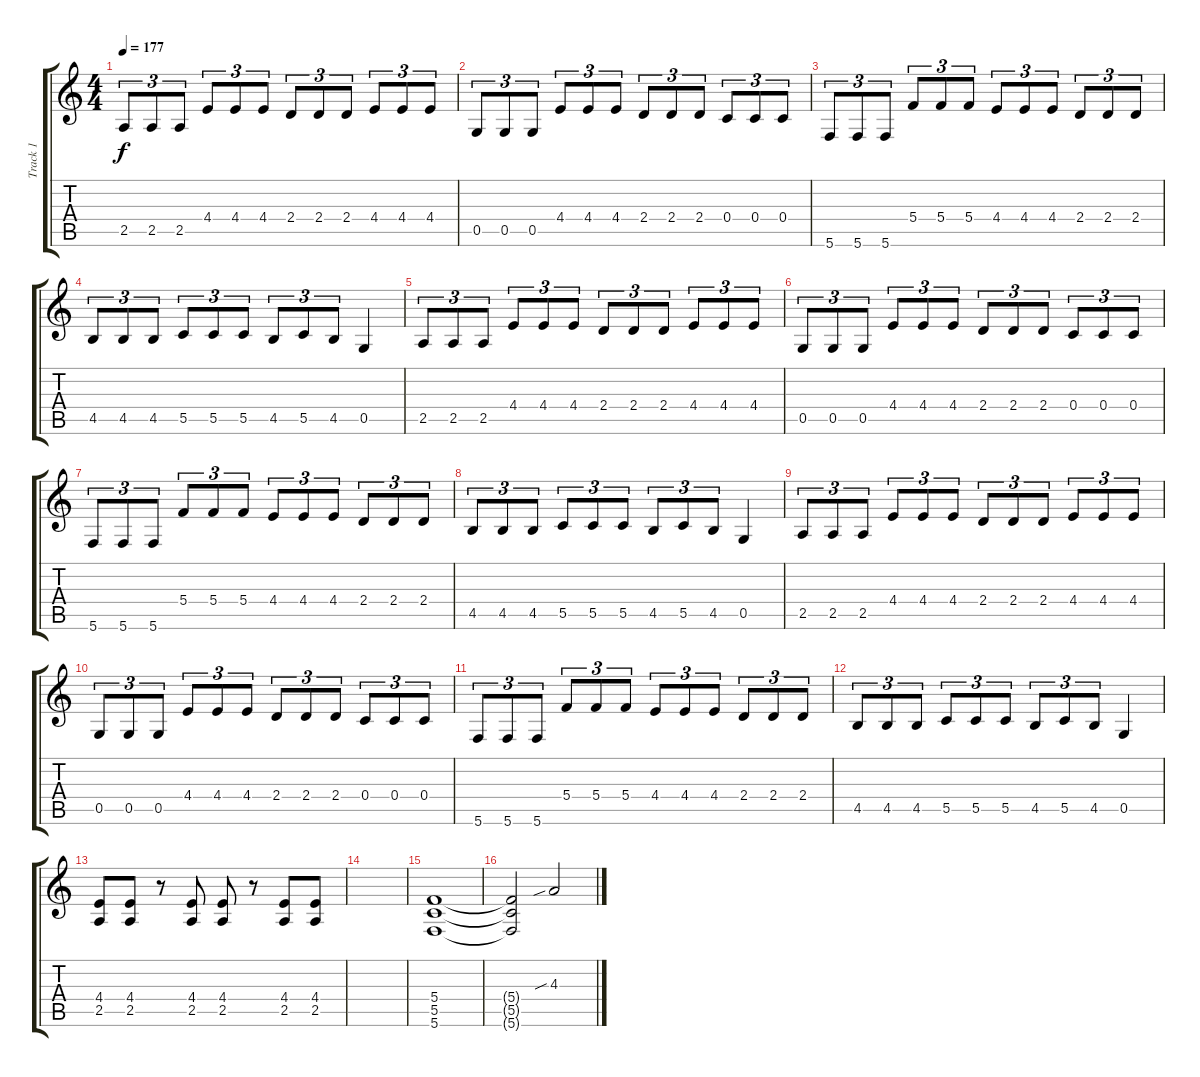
\track ("Track 1" "Track 1") {instrument distortionguitar}
\staff {score tabs}
\tuning (D4 A3 F3 C3 G2 C2) {hide}
\ts (4 4)
\tempo 177
\clef g2
\ks c
2.5.8{tu (3 2) dy f} 2.5.8{tu (3 2)} 2.5.8{tu (3 2)} 4.4.8{tu (3 2)} 4.4.8{tu (3 2)} 4.4.8{tu (3 2)} 2.4.8{tu (3 2)} 2.4.8{tu (3 2)} 2.4.8{tu (3 2)} 4.4.8{tu (3 2)} 4.4.8{tu (3 2)} 4.4.8{tu (3 2)} |
0.5.8{tu (3 2)} 0.5.8{tu (3 2)} 0.5.8{tu (3 2)} 4.4.8{tu (3 2)} 4.4.8{tu (3 2)} 4.4.8{tu (3 2)} 2.4.8{tu (3 2)} 2.4.8{tu (3 2)} 2.4.8{tu (3 2)} 0.4.8{tu (3 2)} 0.4.8{tu (3 2)} 0.4.8{tu (3 2)} |
5.6.8{tu (3 2)} 5.6.8{tu (3 2)} 5.6.8{tu (3 2)} 5.4.8{tu (3 2)} 5.4.8{tu (3 2)} 5.4.8{tu (3 2)} 4.4.8{tu (3 2)} 4.4.8{tu (3 2)} 4.4.8{tu (3 2)} 2.4.8{tu (3 2)} 2.4.8{tu (3 2)} 2.4.8{tu (3 2)} |
4.5.8{tu (3 2)} 4.5.8{tu (3 2)} 4.5.8{tu (3 2)} 5.5.8{tu (3 2)} 5.5.8{tu (3 2)} 5.5.8{tu (3 2)} 4.5.8{tu (3 2)} 5.5.8{tu (3 2)} 4.5.8{tu (3 2)} 0.5.4 |
2.5.8{tu (3 2)} 2.5.8{tu (3 2)} 2.5.8{tu (3 2)} 4.4.8{tu (3 2)} 4.4.8{tu (3 2)} 4.4.8{tu (3 2)} 2.4.8{tu (3 2)} 2.4.8{tu (3 2)} 2.4.8{tu (3 2)} 4.4.8{tu (3 2)} 4.4.8{tu (3 2)} 4.4.8{tu (3 2)} |
0.5.8{tu (3 2)} 0.5.8{tu (3 2)} 0.5.8{tu (3 2)} 4.4.8{tu (3 2)} 4.4.8{tu (3 2)} 4.4.8{tu (3 2)} 2.4.8{tu (3 2)} 2.4.8{tu (3 2)} 2.4.8{tu (3 2)} 0.4.8{tu (3 2)} 0.4.8{tu (3 2)} 0.4.8{tu (3 2)} |
5.6.8{tu (3 2)} 5.6.8{tu (3 2)} 5.6.8{tu (3 2)} 5.4.8{tu (3 2)} 5.4.8{tu (3 2)} 5.4.8{tu (3 2)} 4.4.8{tu (3 2)} 4.4.8{tu (3 2)} 4.4.8{tu (3 2)} 2.4.8{tu (3 2)} 2.4.8{tu (3 2)} 2.4.8{tu (3 2)} |
4.5.8{tu (3 2)} 4.5.8{tu (3 2)} 4.5.8{tu (3 2)} 5.5.8{tu (3 2)} 5.5.8{tu (3 2)} 5.5.8{tu (3 2)} 4.5.8{tu (3 2)} 5.5.8{tu (3 2)} 4.5.8{tu (3 2)} 0.5.4 |
2.5.8{tu (3 2)} 2.5.8{tu (3 2)} 2.5.8{tu (3 2)} 4.4.8{tu (3 2)} 4.4.8{tu (3 2)} 4.4.8{tu (3 2)} 2.4.8{tu (3 2)} 2.4.8{tu (3 2)} 2.4.8{tu (3 2)} 4.4.8{tu (3 2)} 4.4.8{tu (3 2)} 4.4.8{tu (3 2)} |
0.5.8{tu (3 2)} 0.5.8{tu (3 2)} 0.5.8{tu (3 2)} 4.4.8{tu (3 2)} 4.4.8{tu (3 2)} 4.4.8{tu (3 2)} 2.4.8{tu (3 2)} 2.4.8{tu (3 2)} 2.4.8{tu (3 2)} 0.4.8{tu (3 2)} 0.4.8{tu (3 2)} 0.4.8{tu (3 2)} |
5.6.8{tu (3 2)} 5.6.8{tu (3 2)} 5.6.8{tu (3 2)} 5.4.8{tu (3 2)} 5.4.8{tu (3 2)} 5.4.8{tu (3 2)} 4.4.8{tu (3 2)} 4.4.8{tu (3 2)} 4.4.8{tu (3 2)} 2.4.8{tu (3 2)} 2.4.8{tu (3 2)} 2.4.8{tu (3 2)} |
4.5.8{tu (3 2)} 4.5.8{tu (3 2)} 4.5.8{tu (3 2)} 5.5.8{tu (3 2)} 5.5.8{tu (3 2)} 5.5.8{tu (3 2)} 4.5.8{tu (3 2)} 5.5.8{tu (3 2)} 4.5.8{tu (3 2)} 0.5.4 |
(4.4 2.5).8 (4.4 2.5).8 r.8 (4.4 2.5).8 (4.4 2.5).8 r.8 (4.4 2.5).8 (4.4 2.5).8 |
|
(5.4 5.5 5.6).1 |
(5.4{t} 5.5{t} 5.6{t}).2 4.3{sib}.2
